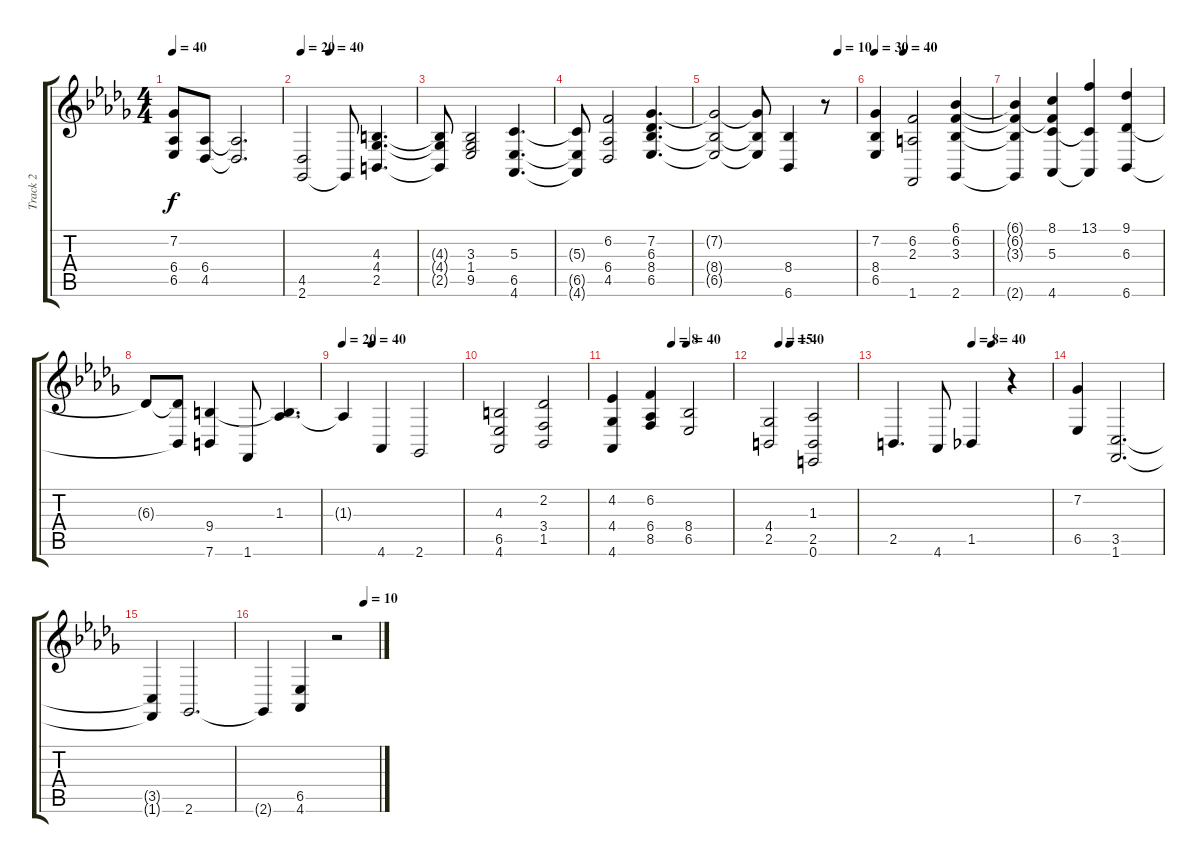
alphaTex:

\track ("Track 2" "Track 2") {instrument stringensemble2}
\staff {score tabs}
\tuning (E4 B3 G3 D3 A2 E2) {hide}
\ts (4 4)
\tempo 40
\clef g2
\ks bbminor
(7.2{t} 6.4{t} 6.5{t}).8{dy f} (6.4 4.5).8 (6.4{t} 4.5{t}).2{d} |
\tempo 20
\tempo (40 0.25)
(4.5 2.6).2 2.6{t}.8 (4.3 4.4 2.5).4{d} |
(4.3{t} 4.4{t} 2.5{t}).8 (3.3 1.4 9.5).2 (5.3 6.5 4.6).4{d} |
(5.3{t} 6.5{t} 4.6{t}).8 (6.2 6.4 4.5).2 (7.2 6.3 8.4 6.5).4{d} |
\tempo (10 0.875)
(7.2{t} 8.4{t} 6.5{t}).2 (7.2{t} 8.4{t} 6.5{t}).8 (8.4 6.6).4 r.8 |
\tempo 30
\tempo (40 0.25)
(7.2 8.4 6.5).4 (6.2 2.3 1.6).2 (6.1 6.2 3.3 2.6).4 |
(6.1{t} 6.2{t} 3.3{t} 2.6{t}).4 (8.1 6.2{t} 5.3 4.6).4 (13.1 5.3{t} 4.6{t}).4 (9.1 6.3 6.6).4 |
6.3{t}.8 (6.3{t} 6.6{t}).8 (9.4 7.6).4 1.6.8 (1.3 9.4{t}).4{d} |
\tempo 20
\tempo (40 0.25)
1.3{t}.4 4.6.4 2.6.2 |
(4.3 6.5 4.6).2 (2.2 3.4 1.5).2 |
\tempo (8 0.5)
\tempo (40 0.625)
(4.2 4.4 4.6).4 (6.2 6.4 8.5).4 (8.4 6.5).2 |
\tempo (15 0.125)
\tempo (40 0.25)
(4.4 2.5).2 (1.3 2.5 0.6).2 |
\tempo (8 0.5)
\tempo (40 0.625)
2.5.4{d} 4.6.8 1.5.4 r.4 |
(7.2 6.5).4 (3.5 1.6).2{d} |
(3.5{t} 1.6{t}).4 2.6.2{d} |
\tempo (10 0.875)
2.6{t}.4 (6.5 4.6).4 r.2
